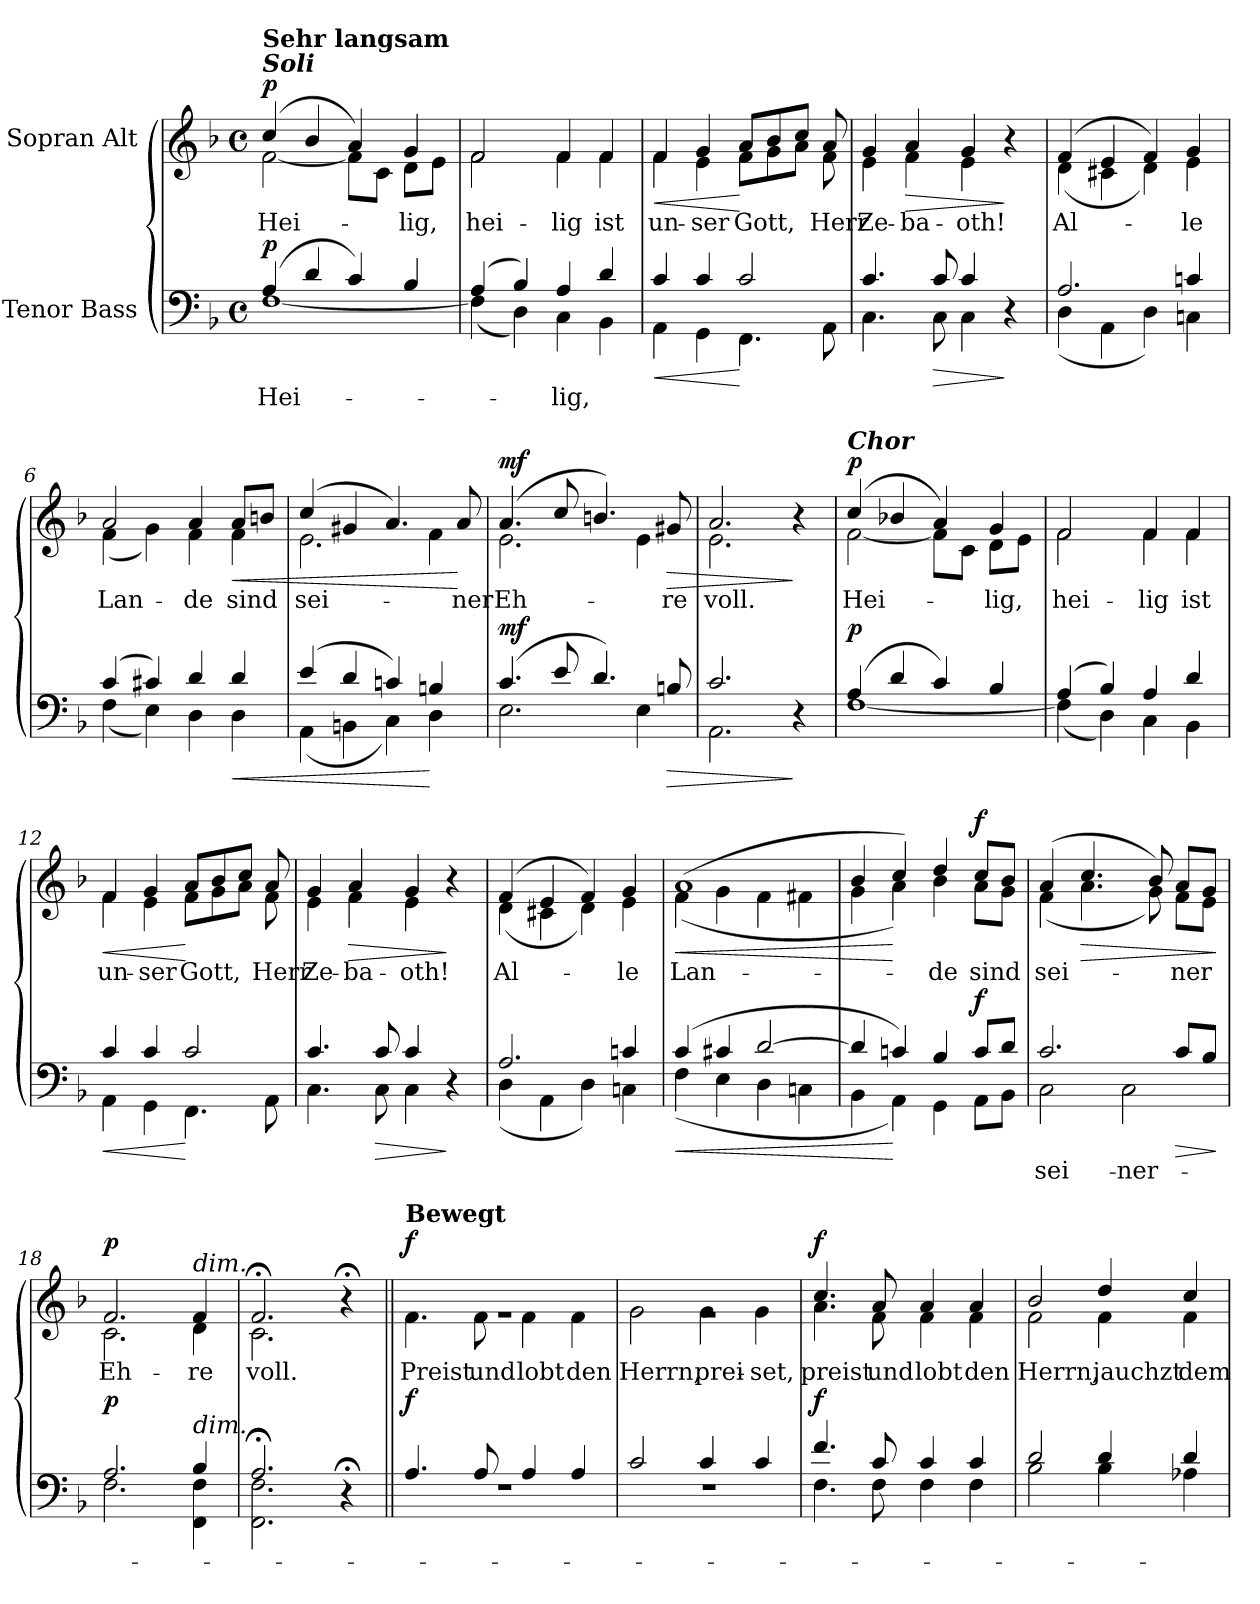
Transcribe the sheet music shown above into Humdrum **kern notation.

**kern	**text	**dynam	**kern	**text	**dynam
*part2	*part2	*part2	*part1	*part1	*part1
*staff2	*staff2	*staff2	*staff1	*staff1	*staff1
*I"Tenor Bass	*	*	*I"Sopran Alt	*	*
*clefF4	*	*	*clefG2	*	*
*k[b-]	*	*	*k[b-]	*	*
*M4/4	*	*	*M4/4	*	*
*met(c)	*	*	*met(c)	*	*
=1	=1	=1	=1	=1	=1
*^	*	*	*^	*	*
!	!	!	!	!LO:TX:a:Bi:t=Soli	!	!	!
!	!	!	!	!LO:TX:a:B:t=Sehr langsam	!	!	!
!	!	!	!LO:DY:a	!	!	!	!LO:DY:a
(4A/	[1F	Hei-	p	(4cc/	[2f\	Hei-	p
4d/	.	.	.	4b-/	.	.	.
4c/)	.	.	.	4a/)	8f\L]	.	.
.	.	.	.	.	8c\J	.	.
4B-/	.	.	.	4g/	8d\L	-lig,	.
.	.	.	.	.	8e\J	.	.
=2	=2	=2	=2	=2	=2	=2	=2
(4A/	(4F\]	.	.	2f/	2f\	hei-	.
4B-/)	4D\)	.	.	.	.	.	.
4A/	4C\	-lig,	.	4f/	4f\	-lig	.
4d/	4BB-\	.	.	4f/	4f\	ist	.
=3	=3	=3	=3	=3	=3	=3	=3
!	!	!	!LO:HP:b	!	!	!	!LO:HP:b
4c/	4AA\	.	<	4f/	4f\	un-	<
4c/	4GG\	.	.	4g/	4e\	-ser	.
2c/	4.FF\	.	[	8a/L	8f\L	Gott,	[
.	.	.	.	8b-/	8g\	.	.
.	.	.	.	8cc/J	8a\J	.	.
.	8AA\	.	.	8a/	8f\	Herr	.
=4	=4	=4	=4	=4	=4	=4	=4
4.c/	4.C\	.	.	4g/	4e\	Ze-	.
!	!	!	!	!	!	!	!LO:HP:b
.	.	.	.	4a/	4f\	-ba-	>
!	!	!	!LO:HP:b	!	!	!	!
8c/	8C\	.	>	.	.	.	.
4c/	4C\	.	.	4g/	4e\	-oth!	.
4r	4ryy	.	]	4r	4ryy	.	]
!!LO:LB:g=z	!!
=5	=5	=5	=5	=5	=5	=5	=5
2.A/	(4D\	.	.	(4f/	(4d\	Al-	.
.	4AA\	.	.	4e/	4c#X\	.	.
.	4D\)	.	.	4f/)	4d\)	.	.
4cn/	4Cn\	.	.	4g/	4e\	-le	.
=6	=6	=6	=6	=6	=6	=6	=6
(4c/	(4F\	.	.	2a/	(4f\	Lan-	.
4c#X/)	4E\)	.	.	.	4g\)	.	.
4d/	4D\	.	.	4a/	4f\	-de	.
!	!	!	!LO:HP:b	!	!	!	!LO:HP:b
4d/	4D\	.	<	8a/L	4f\	sind	<
.	.	.	.	8bn/J	.	.	.
=7	=7	=7	=7	=7	=7	=7	=7
(4e/	(4AA\	.	.	(4cc/	2.e\	sei-	.
4d/	4BBn\	.	.	4g#X/	.	.	.
4cn/)	4C\)	.	.	4.a/)	.	.	.
4Bn/	4D\	.	[	.	4f\	.	.
.	.	.	.	8a/	.	-ner	[
=8	=8	=8	=8	=8	=8	=8	=8
!	!	!	!LO:DY:a	!	!	!	!LO:DY:a
(4.c/	2.E\	.	mf	(4.a/	2.e\	Eh-	mf
8e/	.	.	.	8cc/	.	.	.
4.d/)	.	.	.	4.bn/)	.	.	.
.	4E\	.	.	.	4e\	.	.
!	!	!	!LO:HP:b	!	!	!	!LO:HP:b
8Bn/	.	.	>	8g#X/	.	-re	>
=9	=9	=9	=9	=9	=9	=9	=9
2.c/	2.AA\	.	.	2.a/	2.e\	voll.	.
4r	4ryy	.	]	4r	4ryy	.	]
!!LO:LB:g=z	!!
=10	=10	=10	=10	=10	=10	=10	=10
!	!	!	!	!LO:TX:a:Bi:t=Chor	!	!	!
!	!	!	!LO:DY:a	!	!	!	!LO:DY:a
(4A/	[1F	.	p	(4cc/	[2f\	Hei-	p
4d/	.	.	.	4b-X/	.	.	.
4c/)	.	.	.	4a/)	8f\L]	.	.
.	.	.	.	.	8c\J	.	.
4B-/	.	.	.	4g/	8d\L	-lig,	.
.	.	.	.	.	8e\J	.	.
=11	=11	=11	=11	=11	=11	=11	=11
(4A/	(4F\]	.	.	2f/	2f\	hei-	.
4B-/)	4D\)	.	.	.	.	.	.
4A/	4C\	.	.	4f/	4f\	-lig	.
4d/	4BB-\	.	.	4f/	4f\	ist	.
=12	=12	=12	=12	=12	=12	=12	=12
!	!	!	!LO:HP:b	!	!	!	!LO:HP:b
4c/	4AA\	.	<	4f/	4f\	un-	<
4c/	4GG\	.	.	4g/	4e\	-ser	.
2c/	4.FF\	.	[	8a/L	8f\L	Gott,	[
.	.	.	.	8b-/	8g\	.	.
.	.	.	.	8cc/J	8a\J	.	.
.	8AA\	.	.	8a/	8f\	Herr	.
=13	=13	=13	=13	=13	=13	=13	=13
4.c/	4.C\	.	.	4g/	4e\	Ze-	.
!	!	!	!	!	!	!	!LO:HP:b
.	.	.	.	4a/	4f\	-ba-	>
!	!	!	!LO:HP:b	!	!	!	!
8c/	8C\	.	>	.	.	.	.
4c/	4C\	.	.	4g/	4e\	-oth!	.
4r	4ryy	.	]	4r	4ryy	.	]
!!LO:LB:g=z	!!
=14	=14	=14	=14	=14	=14	=14	=14
2.A/	(4D\	.	.	(4f/	(4d\	Al-	.
.	4AA\	.	.	4e/	4c#X\	.	.
.	4D\)	.	.	4f/)	4d\)	.	.
4cn/	4Cn\	.	.	4g/	4e\	-le	.
=15	=15	=15	=15	=15	=15	=15	=15
!	!	!	!LO:HP:b	!	!	!	!LO:HP:b
(4c/	(4F\	.	<	(1a	(4f\	Lan-	<
4c#X/	4E\	.	.	.	4g\	.	.
[2d/	4D\	.	.	.	4f\	.	.
.	4Cn\	.	.	.	4f#X\	.	.
=16	=16	=16	=16	=16	=16	=16	=16
4d/]	4BB-\	.	.	4b-/	4g\	.	.
4cn/)	4AA\)	.	[	4cc/)	4a\)	.	[
4B-/	4GG\	.	.	4dd/	4b-\	-de	.
!	!	!	!LO:DY:a	!	!	!	!LO:DY:a
8c/L	8AA\L	.	f	8cc/L	8a\L	sind	f
8d/J	8BB-\J	.	.	8b-/J	8g\J	.	.
=17	=17	=17	=17	=17	=17	=17	=17
2.c/	2C\	sei-	.	(4a/	(4f\	sei-	.
!	!	!	!	!	!	!	!LO:HP:b
.	.	.	.	4.cc/	4.a\	.	>
.	2C\	-ner	.	.	.	.	.
.	.	.	.	8b-/)	8g\)	.	.
!	!	!	!LO:HP:b	!	!	!	!
8c/L	.	.	>	8a/L	8f\L	-ner	.
8B-/J	.	.	.	8g/J	8e\J	.	.
*v	*v	*	*	*	*	*	*
*	*	*	*v	*v	*	*
.	.	]	.	.	]
=18	=18	=18	=18	=18	=18
*^	*	*	*^	*	*
!	!	!	!LO:DY:a	!	!	!	!LO:DY:a
2.A/	2.F\	.	p	2.f/	2.c\	Eh-	p
!	!	!	!	!LO:TX:a:i:t=dim.	!	!	!
!LO:TX:a:i:t=dim.	!	!	!	!	!	!	!
4B-/	4FF\ 4F\	.	.	4f/	4d\	-re	.
=19	=19	=19	=19	=19	=19	=19	=19
2.A;</	2.FF\ 2.F\	.	.	2.f;</	2.c\	voll.	.
4r;<	4ryy	.	.	4r;<	4ryy	.	.
!!LO:PB:g=z	!!
=20||	=20||	=20||	=20||	=20||	=20||	=20||	=20||
!	!	!	!	!LO:TX:a:B:t=Bewegt	!	!	!
!	!	!	!LO:DY:a	!	!	!	!LO:DY:b
4.A/	1rF	.	f	1rg	4.f\	Preist	f
8A/	.	.	.	.	8f\	und	.
4A/	.	.	.	.	4f\	lobt	.
4A/	.	.	.	.	4f\	den	.
=21	=21	=21	=21	=21	=21	=21	=21
2c/	1rF	.	.	1rg	2g\	Herrn,	.
4c/	.	.	.	.	4g\	prei-	.
4c/	.	.	.	.	4g\	-set,	.
=22	=22	=22	=22	=22	=22	=22	=22
!	!	!	!LO:DY:b	!	!	!	!LO:DY:a
4.f/	4.F\	.	f	4.cc/	4.a\	preist	f
8c/	8F\	.	.	8a/	8f\	und	.
4c/	4F\	.	.	4a/	4f\	lobt	.
4c/	4F\	.	.	4a/	4f\	den	.
=23	=23	=23	=23	=23	=23	=23	=23
2d/	2B-\	.	.	2b-/	2f\	Herrn,	.
4d/	4B-\	.	.	4dd/	4f\	jauchzt	.
4d/	4A-X\	.	.	4cc/	4f\	dem	.
*v	*v	*	*	*	*	*	*
*	*	*	*v	*v	*	*
=	=	=	=	=	=
*-	*-	*-	*-	*-	*-
